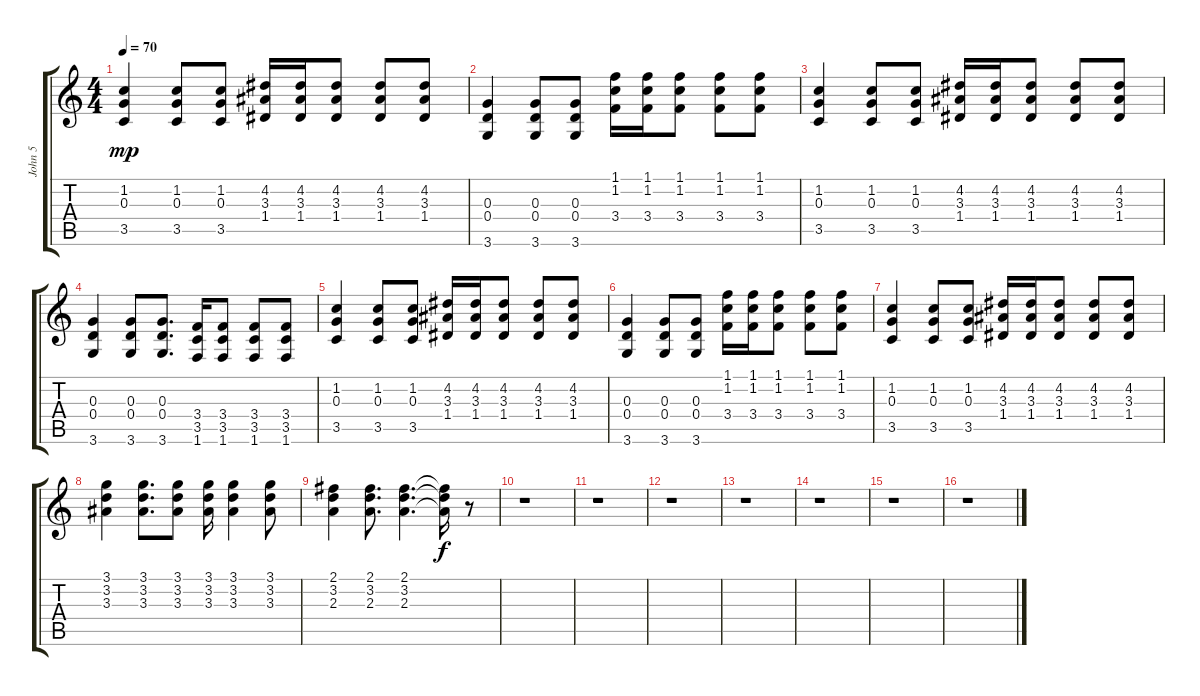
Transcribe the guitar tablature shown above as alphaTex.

\track ("John 5" "John 5") {instrument distortionguitar}
\staff {score tabs}
\tuning (E4 B3 G3 D3 A2 E2) {hide}
\ts (4 4)
\tempo 70
\clef g2
\ks c
(1.2 0.3 3.5).4{dy mp} (1.2 0.3 3.5).8 (1.2 0.3 3.5).8 (4.2 3.3 1.4).16 (4.2 3.3 1.4).16 (4.2 3.3 1.4).8 (4.2 3.3 1.4).8 (4.2 3.3 1.4).8 |
(0.3 0.4 3.6).4 (0.3 0.4 3.6).8 (0.3 0.4 3.6).8 (1.1 1.2 3.4).16 (1.1 1.2 3.4).16 (1.1 1.2 3.4).8 (1.1 1.2 3.4).8 (1.1 1.2 3.4).8 |
(1.2 0.3 3.5).4 (1.2 0.3 3.5).8 (1.2 0.3 3.5).8 (4.2 3.3 1.4).16 (4.2 3.3 1.4).16 (4.2 3.3 1.4).8 (4.2 3.3 1.4).8 (4.2 3.3 1.4).8 |
(0.3 0.4 3.6).4 (0.3 0.4 3.6).8 (0.3 0.4 3.6).8{d} (3.4 3.5 1.6).16 (3.4 3.5 1.6).8 (3.4 3.5 1.6).8 (3.4 3.5 1.6).8 |
(1.2 0.3 3.5).4 (1.2 0.3 3.5).8 (1.2 0.3 3.5).8 (4.2 3.3 1.4).16 (4.2 3.3 1.4).16 (4.2 3.3 1.4).8 (4.2 3.3 1.4).8 (4.2 3.3 1.4).8 |
(0.3 0.4 3.6).4 (0.3 0.4 3.6).8 (0.3 0.4 3.6).8 (1.1 1.2 3.4).16 (1.1 1.2 3.4).16 (1.1 1.2 3.4).8 (1.1 1.2 3.4).8 (1.1 1.2 3.4).8 |
(1.2 0.3 3.5).4 (1.2 0.3 3.5).8 (1.2 0.3 3.5).8 (4.2 3.3 1.4).16 (4.2 3.3 1.4).16 (4.2 3.3 1.4).8 (4.2 3.3 1.4).8 (4.2 3.3 1.4).8 |
(3.1 3.2 3.3).4 (3.1 3.2 3.3).8{d} (3.1 3.2 3.3).8 (3.1 3.2 3.3).16 (3.1 3.2 3.3).4 (3.1 3.2 3.3).8 |
(2.1 3.2 2.3).4 (2.1 3.2 2.3).8{d} (2.1 3.2 2.3).4{d} (2.1{t} 3.2{t} 2.3{t}).16{dy f} r.8 |
r.1 |
r.1 |
r.1 |
r.1 |
r.1 |
r.1 |
r.1
